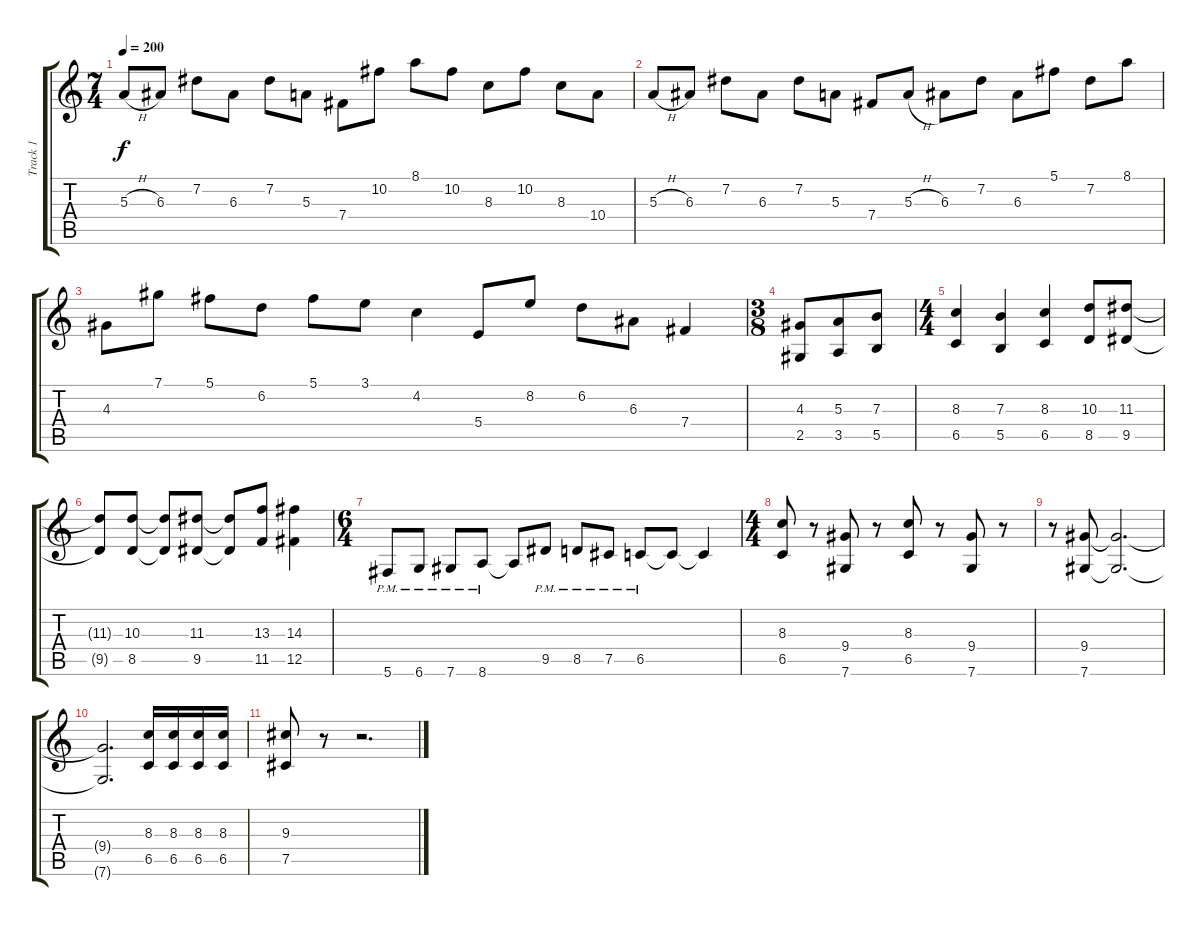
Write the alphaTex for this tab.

\track ("Track 1" "Track 1") {instrument distortionguitar}
\staff {score tabs}
\tuning (Db4 Ab3 E3 B2 Gb2 Db2) {hide}
\ts (7 4)
\tempo 200
\clef g2
\ks c
5.3{h}.8{dy f} 6.3.8 7.2.8 6.3.8 7.2.8 5.3.8 7.4.8 10.2.8 8.1.8 10.2.8 8.3.8 10.2.8 8.3.8 10.4.8 |
5.3{h}.8 6.3.8 7.2.8 6.3.8 7.2.8 5.3.8 7.4.8 5.3{h}.8 6.3.8 7.2.8 6.3.8 5.1.8 7.2.8 8.1.8 |
4.3.8 7.1.8 5.1.8 6.2.8 5.1.8 3.1.8 4.2.4 5.4.8 8.2.8 6.2.8 6.3.8 7.4.4 |
\ts (3 8)
(4.3 2.5).8 (5.3 3.5).8 (7.3 5.5).8 |
\ts (4 4)
(8.3 6.5).4 (7.3 5.5).4 (8.3 6.5).4 (10.3 8.5).8 (11.3 9.5).8 |
(11.3{t} 9.5{t}).8 (10.3 8.5).8 (10.3{t} 8.5{t}).8 (11.3 9.5).8 (11.3{t} 9.5{t}).8 (13.3 11.5).8 (14.3 12.5).4 |
\ts (6 4)
5.6{pm}.8 6.6{pm}.8 7.6{pm}.8 8.6{pm}.8 8.6{t}.8 9.5{pm}.8 8.5{pm}.8 7.5{pm}.8 6.5{pm}.8 6.5{t}.8 6.5{t}.4 |
\ts (4 4)
(8.3 6.5).8 r.8 (9.4 7.6).8 r.8 (8.3 6.5).8 r.8 (9.4 7.6).8 r.8 |
r.8 (9.4 7.6).8 (9.4{t} 7.6{t}).2{d} |
(9.4{t} 7.6{t}).2{d} (8.3 6.5).16 (8.3 6.5).16 (8.3 6.5).16 (8.3 6.5).16 |
(9.3 7.5).8 r.8 r.2{d}
